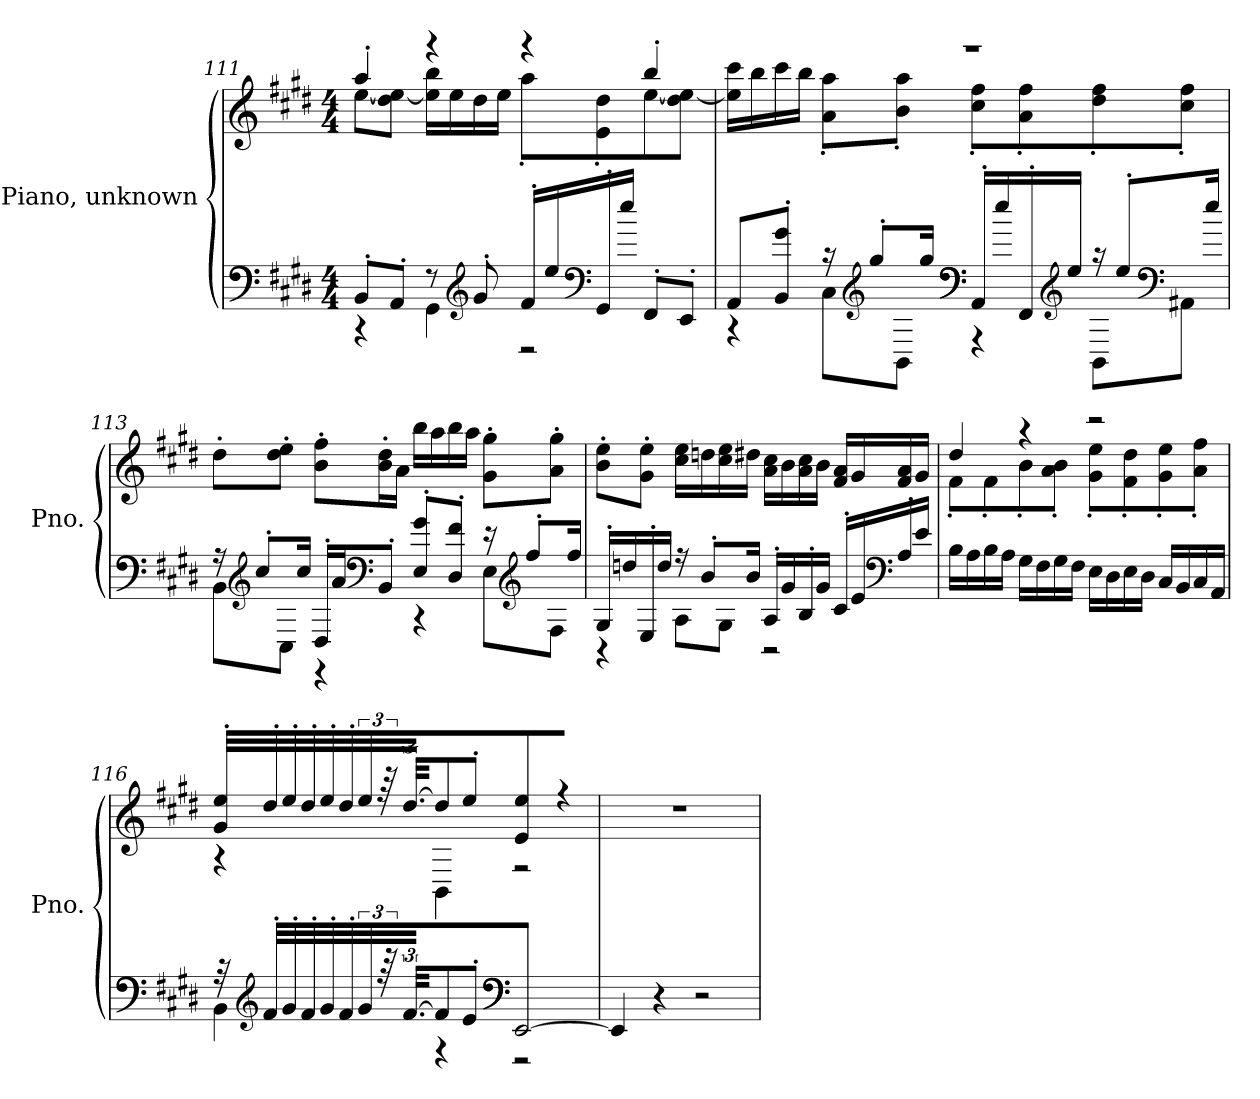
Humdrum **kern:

**kern	**kern
*part1	*part1
*staff2	*staff1
*I"Piano, unknown	*
*I'Pno.	*
!!LO:LB:g=z
*clefF4	*clefG2
*k[f#c#g#d#]	*k[f#c#g#d#]
*M4/4	*M4/4
=111	=111
*^	*^
8BB'/L	4r	4aa'/	[8ee\L
8AA'/J	.	.	8dd#\ 8ee\_J
8r	4GG#\	4r	16ee\] 16bb\LL
.	.	.	16ee\
*clefG2	*	*	*
8g#'/	.	.	16dd#\
.	.	.	16ee\JJ
16f#'/LL	2r	4r	8aa'\L
16ee/	.	.	.
*clefF4	*	*	*
16GG#'/	.	.	8e\' 8dd#\'
16ee/JJ	.	.	.
8FF#'/L	.	4bb'/	[8ee\
8EE'/J	.	.	8dd#\ 8ee\_J
=112	=112	=112	=112
8AA/L	4r	1r	16ee\] 16ccc#\LL
.	.	.	16bb\
8BB/' 8g#/'J	.	.	16ccc#\
.	.	.	16bb\JJ
16r	8C#\L	.	8a\' 8aa\'L
*clefG2	*	*	*
8gg#'/L	.	.	.
.	8BB\J	.	8b\' 8aa\'J
16gg#/Jk	.	.	.
*clefF4	*	*	*
16AA'/LL	4r	.	8cc#\' 8ff#\'L
16ee/	.	.	.
16FF#'/	.	.	8a\' 8ff#\'
*clefG2	*	*	*
16ee/JJ	.	.	.
16r	8BB\L	.	8dd#\' 8ff#\'
8ee'/L	.	.	.
*clefF4	*	*	*
.	8AA#X\J	.	8cc#\' 8ff#\'J
16ee/Jk	.	.	.
*	*	*v	*v
!!LO:PB:g=z
=113	=113	=113
16r	8BB\L	8dd#'\L
*clefG2	*	*
8cc#'/L	.	.
.	8C#\J	8dd#\' 8ee\'J
16cc#/Jk	.	.
16D#'/LL	4r	8b\' 8ff#\'L
16a/J	.	.
*clefF4	*	*
8BB'/J	.	16b\' 16dd#\'L
.	.	16a\JJ
8E/' 8g#/'L	4r	16bb\LL
.	.	16aa\
8D#/' 8f#/'J	.	16bb\
.	.	16aa\JJ
16r	8E\L	8g#\' 8gg#\'L
*clefG2	*	*
8ff#'/L	.	.
.	8F#\J	8a\' 8gg#\'J
16ff#/Jk	.	.
=114	=114	=114
16G#'/LL	4r	8b\' 8ee\'L
16ddn/	.	.
16E'/	.	8g#\' 8ee\'J
16dd/JJ	.	.
16r	8A\L	16cc#\ 16ee\LL
8b'/L	.	16ddn\
.	8G#\J	16cc#\ 16ee\
16b/Jk	.	16dd#X\JJ
16A'/LL	2r	16a\ 16cc#\LL
16g#/	.	16b\
16B'/	.	16a\ 16cc#\
16g#/JJ	.	16b\JJ
16c#'/LL	.	16f#/ 16a/LL
16e/	.	16g#/
*clefF4	*	*
16A'/	.	16f#/ 16a/
16e/JJ	.	16g#/JJ
*v	*v	*
!!LO:LB:g=z
=115	=115
*	*^
16B\LL	4dd#/	8f#'\L
16A\	.	.
16B\	.	8f#'\
16A\JJ	.	.
16G#\LL	4r	8b'\
16F#\	.	.
16G#\	.	8a\' 8b\'J
16F#\JJ	.	.
16E\LL	2r	8g#\' 8ee\'L
16D#\	.	.
16E\	.	8f#\' 8dd#\'
16D#\JJ	.	.
16C#/LL	.	8g#\' 8ee\'
16BB/	.	.
16C#/	.	8a\' 8ff#\'J
16AA/JJ	.	.
=116	=116	=116
*^	*	*
32r	4BB\	32g#/' 32ee/'LLL	4r
*clefG2	*	*	*
32f#'/LLL	.	32dd#'/	.
32g#'/	.	32ee'/	.
32f#'/	.	32dd#'/	.
32g#'/	.	32ee'/	.
32f#'/	.	32dd#'/	.
48g#/JJJ	.	48ee/JJJ	.
96r	.	96r	.
[48.f#/KKL	.	[48.dd#/KKL	.
8f#/]	4r	8dd#/]	4BB\
8e'/J	.	8ee'/J	.
*clefF4	*	*	*
[2EE/	2r	4e/ 4ee/	2r
.	.	4r	.
*v	*v	*	*
*	*v	*v
=117	=117
4EE/]	1r
4r	.
2r	.
=	=
*-	*-
